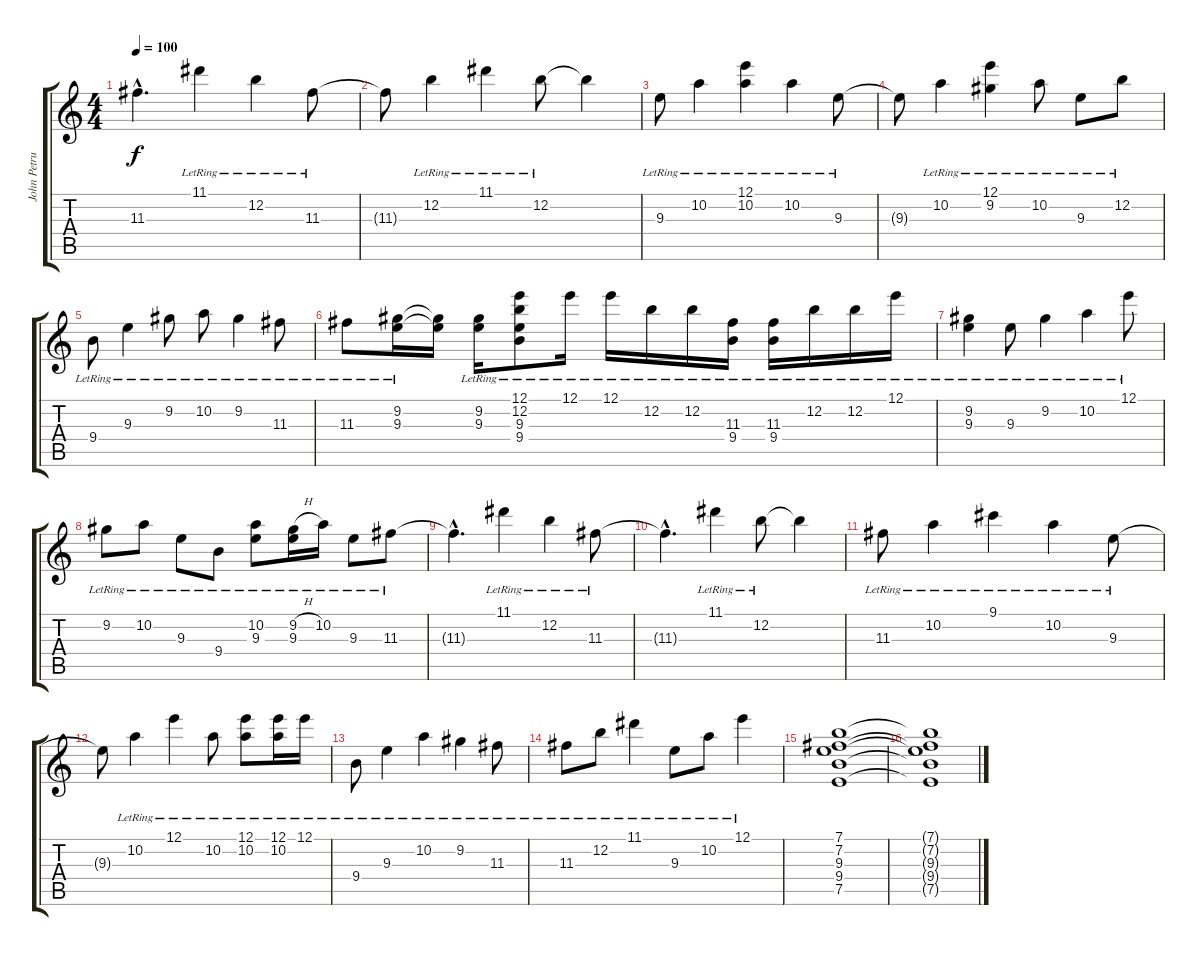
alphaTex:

\track ("John Petrucci" "John Petru") {instrument overdrivenguitar}
\staff {score tabs}
\tuning (E4 B3 G3 D3 A2 E2) {hide}
\ts (4 4)
\tempo 100
\clef g2
\ks c
11.3{hac t}.4{d dy f} 11.1{lr}.4 12.2{lr}.4 11.3{lr}.8 |
11.3{t}.8 12.2{lr}.4 11.1{lr}.4 12.2{lr}.8 12.2{t}.4 |
9.3{lr}.8 10.2{lr}.4 (12.1 10.2{lr}).4 10.2{lr}.4 9.3{lr}.8 |
9.3{t}.8 10.2{lr}.4 (12.1 9.2{lr}).4 10.2{lr}.8 9.3{lr}.8 12.2{lr}.8 |
9.4{lr}.8 9.3{lr}.4 9.2{lr}.8 10.2{lr}.8 9.2{lr}.4 11.3{lr}.8 |
11.3{lr}.8 (9.2{lr} 9.3{lr}).16 (9.2{t} 9.3{t}).16 (9.2{lr} 9.3{lr}).16 (12.1{lr} 12.2{lr} 9.3{lr} 9.4{lr}).8 12.1{lr}.16 12.1{lr}.16 12.2{lr}.16 12.2{lr}.16 (11.3{lr} 9.4{lr}).16 (11.3{lr} 9.4{lr}).16 12.2{lr}.16 12.2{lr}.16 12.1{lr}.16 |
(9.2{lr} 9.3{lr}).4 9.3{lr}.8 9.2{lr}.4 10.2{lr}.4 12.1{lr}.8 |
9.2{lr}.8 10.2{lr}.8 9.3{lr}.8 9.4{lr}.8 (10.2{lr} 9.3{lr}).8 (9.2{h} 9.3{lr}).16 10.2{lr}.16 9.3{lr}.8 11.3{lr}.8 |
11.3{hac t}.4{d} 11.1{lr}.4 12.2{lr}.4 11.3{lr}.8 |
11.3{hac t}.4{d} 11.1{lr}.4 12.2{lr}.8 12.2{t}.4 |
11.3{lr}.8 10.2{lr}.4 9.1{lr}.4 10.2{lr}.4 9.3{lr}.8 |
9.3{t}.8 10.2{lr}.4 12.1{lr}.4 10.2{lr}.8 (12.1{lr} 10.2{lr}).8 (12.1{lr} 10.2{lr}).16 12.1{lr}.16 |
9.4{lr}.8 9.3{lr}.4 10.2{lr}.4 9.2{lr}.4 11.3{lr}.8 |
11.3{lr}.8 12.2{lr}.8 11.1{lr}.4 9.3{lr}.8 10.2{lr}.8 12.1{lr}.4 |
(7.1 7.2 9.3 9.4 7.5).1 |
(7.1{t} 7.2{t} 9.3{t} 9.4{t} 7.5{t}).1
